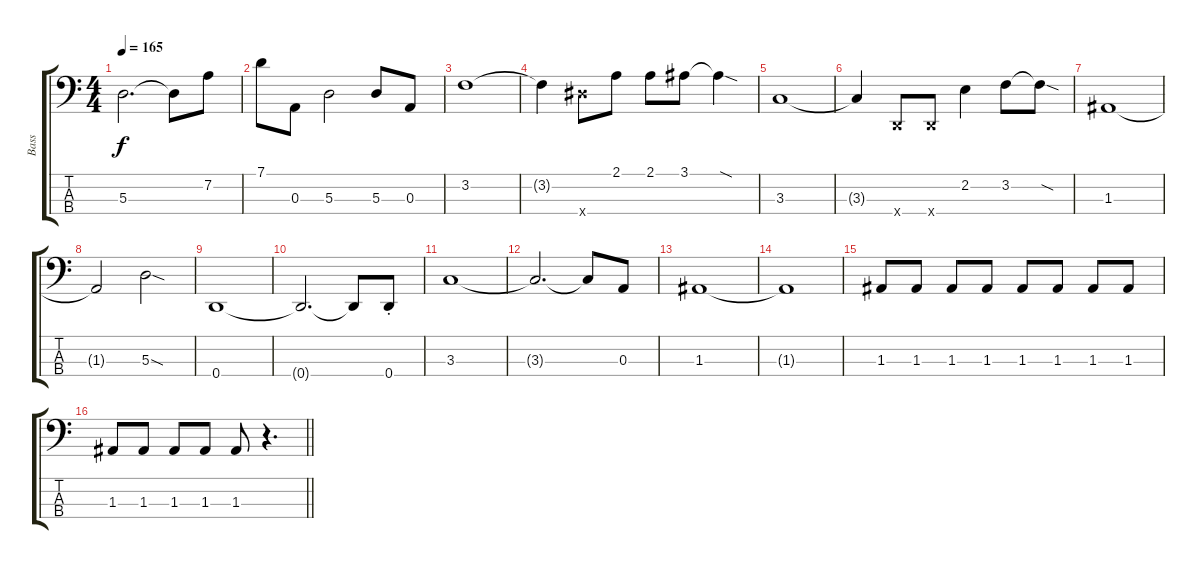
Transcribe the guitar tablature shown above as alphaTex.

\track ("Bass" "Bass") {instrument electricbassfinger}
\staff {score tabs}
\tuning (G2 D2 A1 D1) {hide}
\ts (4 4)
\tempo 165
\clef f4
\ks c
5.3.2{d dy f} 5.3{t}.8 7.2.8 |
7.1.8 0.3.8 5.3.2 5.3.8 0.3.8 |
3.2.1 |
3.2{t}.4 13.4{x}.8 2.1.8 2.1.8 3.1.8 3.1{sod t}.4 |
3.3.1 |
3.3{t}.4 0.4{x}.8 0.4{x}.8 2.2.4 3.2.8 3.2{sod t}.8 |
1.3.1 |
1.3{t}.2 5.3{sod}.2 |
0.4.1 |
0.4{t}.2{d} 0.4{t}.8 0.4{st}.8 |
3.3.1 |
3.3{t}.2{d} 3.3{t}.8 0.3.8 |
1.3.1 |
1.3{t}.1 |
1.3.8 1.3.8 1.3.8 1.3.8 1.3.8 1.3.8 1.3.8 1.3.8 |
\barLineRight lightlight
1.3.8 1.3.8 1.3.8 1.3.8 1.3.8 r.4{d}
